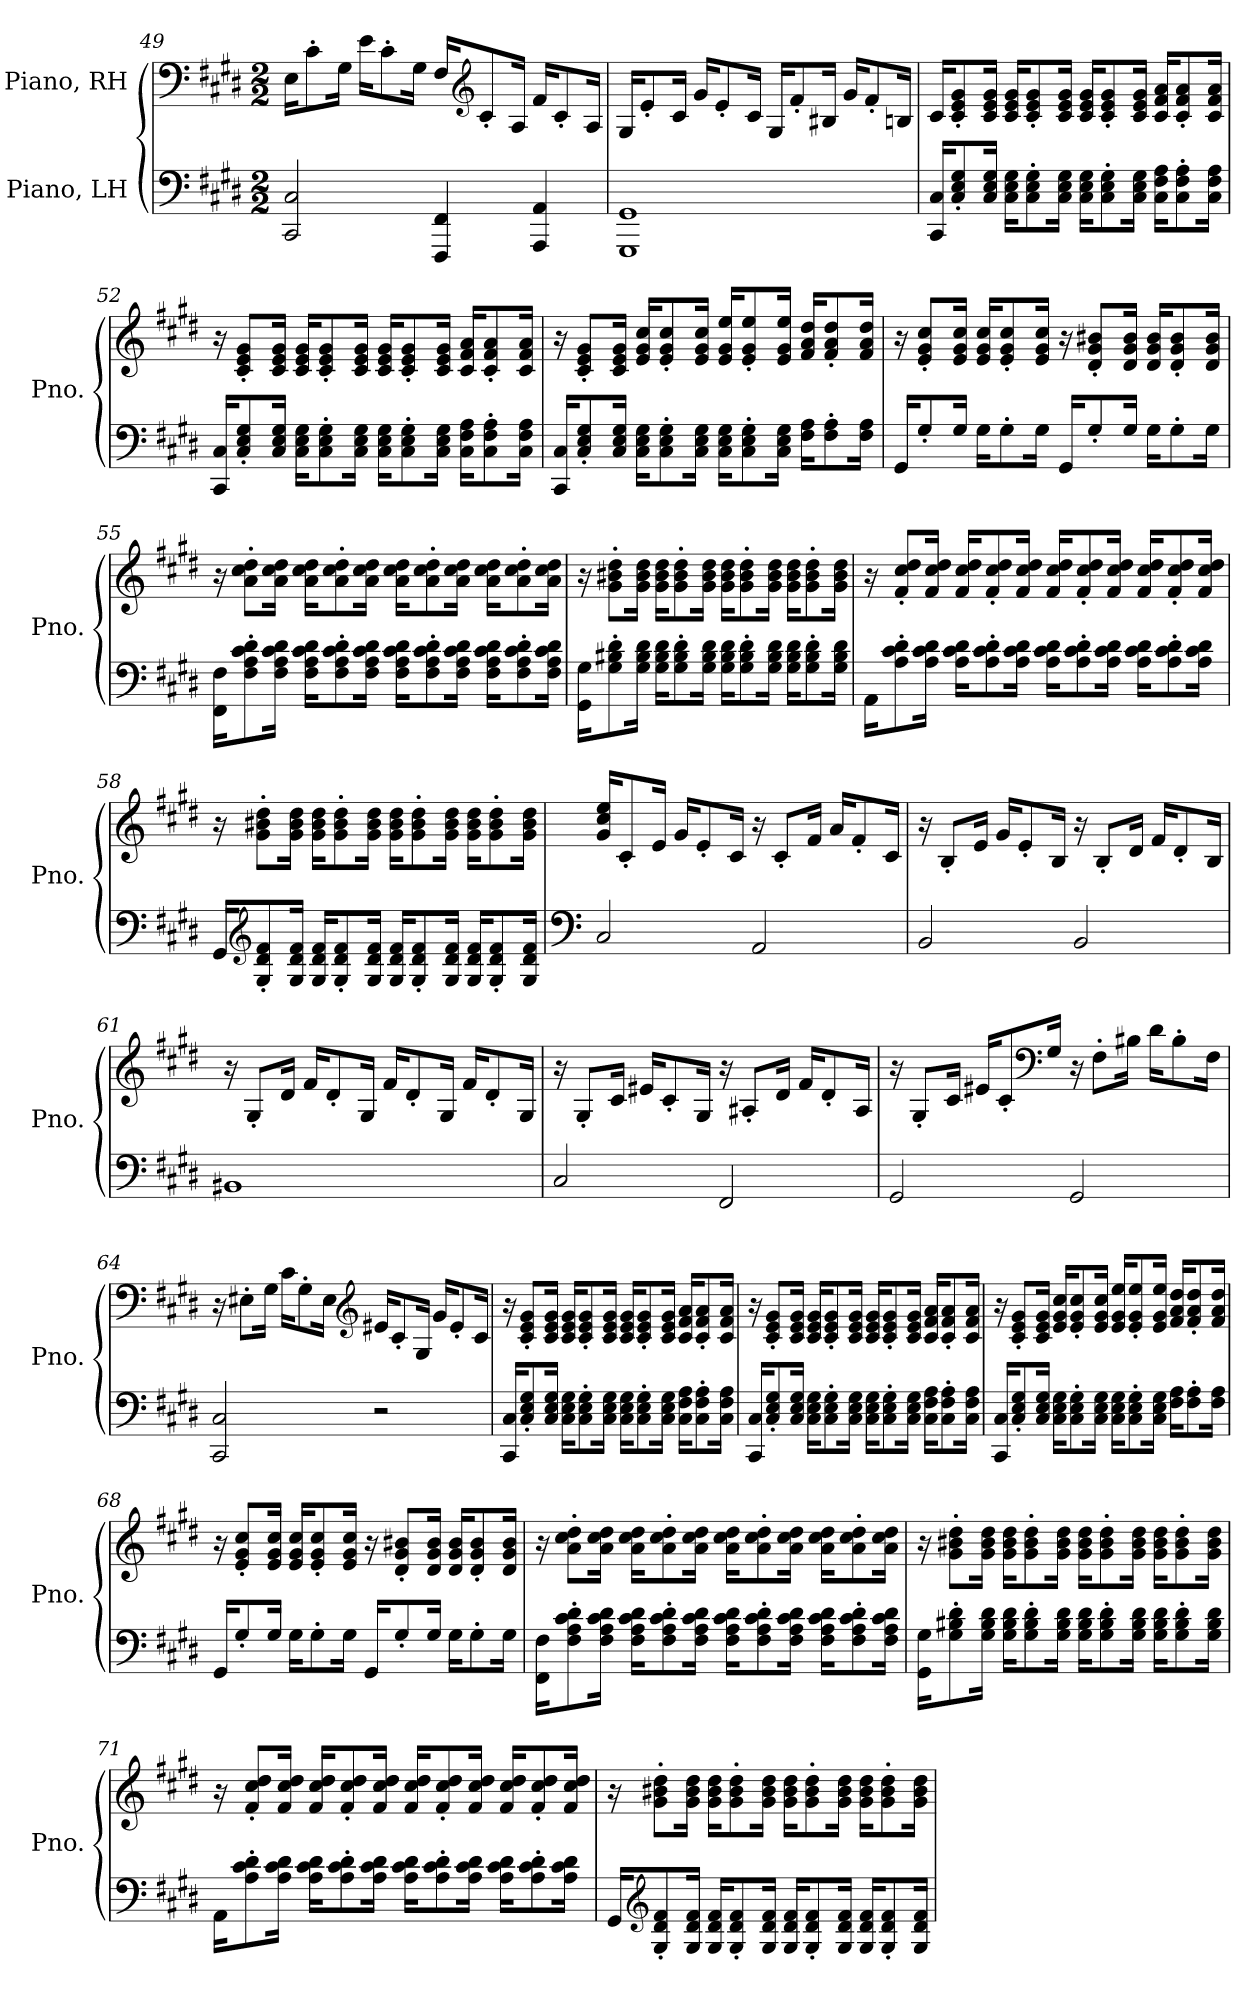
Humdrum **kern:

**kern	**kern
*part2	*part1
*staff2	*staff1
*I"Piano, LH	*I"Piano, RH
*I'Pno.	*I'Pno.
*clefF4	*clefF4
*k[f#c#g#d#]	*k[f#c#g#d#]
*M2/2	*M2/2
=49	=49
2CC#/ 2C#/	16E\KL
.	8c#'\
.	16G#\Jk
.	16e\KL
.	8c#'\
.	16G#\Jk
4FFF#/ 4FF#/	16F#/KL
*	*clefG2
.	8c#'/
.	16A/Jk
4AAA/ 4AA/	16f#/KL
.	8c#'/
.	16A/Jk
!!LO:LB:g=z
=50	=50
1GGG# 1GG#	16G#/KL
.	8e'/
.	16c#/Jk
.	16g#/KL
.	8e'/
.	16c#/Jk
.	16G#/KL
.	8f#'/
.	16B#X/Jk
.	16g#/KL
.	8f#'/
.	16Bn/Jk
=51	=51
16CC#/ 16C#/KL	16c#/KL
8C#/' 8E/' 8G#/'	8c#/' 8e/' 8g#/'
16C#/ 16E/ 16G#/Jk	16c#/ 16e/ 16g#/Jk
16C#\ 16E\ 16G#\KL	16c#/ 16e/ 16g#/KL
8C#\' 8E\' 8G#\'	8c#/' 8e/' 8g#/'
16C#\ 16E\ 16G#\Jk	16c#/ 16e/ 16g#/Jk
16C#\ 16E\ 16G#\KL	16c#/ 16e/ 16g#/KL
8C#\' 8E\' 8G#\'	8c#/' 8e/' 8g#/'
16C#\ 16E\ 16G#\Jk	16c#/ 16e/ 16g#/Jk
16C#\ 16F#\ 16A\KL	16c#/ 16f#/ 16a/KL
8C#\' 8F#\' 8A\'	8c#/' 8f#/' 8a/'
16C#\ 16F#\ 16A\Jk	16c#/ 16f#/ 16a/Jk
!!LO:LB:g=z
=52	=52
16CC#/ 16C#/KL	16r
8C#/' 8E/' 8G#/'	8c#/' 8e/' 8g#/'L
16C#/ 16E/ 16G#/Jk	16c#/ 16e/ 16g#/Jk
16C#\ 16E\ 16G#\KL	16c#/ 16e/ 16g#/KL
8C#\' 8E\' 8G#\'	8c#/' 8e/' 8g#/'
16C#\ 16E\ 16G#\Jk	16c#/ 16e/ 16g#/Jk
16C#\ 16E\ 16G#\KL	16c#/ 16e/ 16g#/KL
8C#\' 8E\' 8G#\'	8c#/' 8e/' 8g#/'
16C#\ 16E\ 16G#\Jk	16c#/ 16e/ 16g#/Jk
16C#\ 16F#\ 16A\KL	16c#/ 16f#/ 16a/KL
8C#\' 8F#\' 8A\'	8c#/' 8f#/' 8a/'
16C#\ 16F#\ 16A\Jk	16c#/ 16f#/ 16a/Jk
=53	=53
16CC#/ 16C#/KL	16r
8C#/' 8E/' 8G#/'	8c#/' 8e/' 8g#/'L
16C#/ 16E/ 16G#/Jk	16c#/ 16e/ 16g#/Jk
16C#\ 16E\ 16G#\KL	16e/ 16g#/ 16cc#/KL
8C#\' 8E\' 8G#\'	8e/' 8g#/' 8cc#/'
16C#\ 16E\ 16G#\Jk	16e/ 16g#/ 16cc#/Jk
16C#\ 16E\ 16G#\KL	16e/ 16g#/ 16ee/KL
8C#\' 8E\' 8G#\'	8e/' 8g#/' 8ee/'
16C#\ 16E\ 16G#\Jk	16e/ 16g#/ 16ee/Jk
16F#\ 16A\KL	16f#/ 16a/ 16dd#/KL
8F#\' 8A\'	8f#/' 8a/' 8dd#/'
16F#\ 16A\Jk	16f#/ 16a/ 16dd#/Jk
=54	=54
16GG#/KL	16r
8G#'/	8e/' 8g#/' 8cc#/'L
16G#/Jk	16e/ 16g#/ 16cc#/Jk
16G#\KL	16e/ 16g#/ 16cc#/KL
8G#'\	8e/' 8g#/' 8cc#/'
16G#\Jk	16e/ 16g#/ 16cc#/Jk
16GG#/KL	16r
8G#'/	8d#/' 8g#/' 8b#X/'L
16G#/Jk	16d#/ 16g#/ 16b#/Jk
16G#\KL	16d#/ 16g#/ 16b#/KL
8G#'\	8d#/' 8g#/' 8b#/'
16G#\Jk	16d#/ 16g#/ 16b#/Jk
!!LO:LB:g=z
=55	=55
16FF#\ 16F#\KL	16r
8F#\' 8A\' 8c#\' 8d#\'	8a\' 8cc#\' 8dd#\'L
16F#\ 16A\ 16c#\ 16d#\Jk	16a\ 16cc#\ 16dd#\Jk
16F#\ 16A\ 16c#\ 16d#\KL	16a\ 16cc#\ 16dd#\KL
8F#\' 8A\' 8c#\' 8d#\'	8a\' 8cc#\' 8dd#\'
16F#\ 16A\ 16c#\ 16d#\Jk	16a\ 16cc#\ 16dd#\Jk
16F#\ 16A\ 16c#\ 16d#\KL	16a\ 16cc#\ 16dd#\KL
8F#\' 8A\' 8c#\' 8d#\'	8a\' 8cc#\' 8dd#\'
16F#\ 16A\ 16c#\ 16d#\Jk	16a\ 16cc#\ 16dd#\Jk
16F#\ 16A\ 16c#\ 16d#\KL	16a\ 16cc#\ 16dd#\KL
8F#\' 8A\' 8c#\' 8d#\'	8a\' 8cc#\' 8dd#\'
16F#\ 16A\ 16c#\ 16d#\Jk	16a\ 16cc#\ 16dd#\Jk
=56	=56
16GG#\ 16G#\KL	16r
8G#\' 8B#X\' 8d#\'	8g#\' 8b#X\' 8dd#\'L
16G#\ 16B#\ 16d#\Jk	16g#\ 16b#\ 16dd#\Jk
16G#\ 16B#\ 16d#\KL	16g#\ 16b#\ 16dd#\KL
8G#\' 8B#\' 8d#\'	8g#\' 8b#\' 8dd#\'
16G#\ 16B#\ 16d#\Jk	16g#\ 16b#\ 16dd#\Jk
16G#\ 16B#\ 16d#\KL	16g#\ 16b#\ 16dd#\KL
8G#\' 8B#\' 8d#\'	8g#\' 8b#\' 8dd#\'
16G#\ 16B#\ 16d#\Jk	16g#\ 16b#\ 16dd#\Jk
16G#\ 16B#\ 16d#\KL	16g#\ 16b#\ 16dd#\KL
8G#\' 8B#\' 8d#\'	8g#\' 8b#\' 8dd#\'
16G#\ 16B#\ 16d#\Jk	16g#\ 16b#\ 16dd#\Jk
!!LO:LB:g=z
=57	=57
16AA\KL	16r
8A\' 8c#\' 8d#\'	8f#/' 8cc#/' 8dd#/'L
16A\ 16c#\ 16d#\Jk	16f#/ 16cc#/ 16dd#/Jk
16A\ 16c#\ 16d#\KL	16f#/ 16cc#/ 16dd#/KL
8A\' 8c#\' 8d#\'	8f#/' 8cc#/' 8dd#/'
16A\ 16c#\ 16d#\Jk	16f#/ 16cc#/ 16dd#/Jk
16A\ 16c#\ 16d#\KL	16f#/ 16cc#/ 16dd#/KL
8A\' 8c#\' 8d#\'	8f#/' 8cc#/' 8dd#/'
16A\ 16c#\ 16d#\Jk	16f#/ 16cc#/ 16dd#/Jk
16A\ 16c#\ 16d#\KL	16f#/ 16cc#/ 16dd#/KL
8A\' 8c#\' 8d#\'	8f#/' 8cc#/' 8dd#/'
16A\ 16c#\ 16d#\Jk	16f#/ 16cc#/ 16dd#/Jk
=58	=58
16GG#/KL	16r
*clefG2	*
8G#/' 8d#/' 8f#/'	8g#\' 8b#X\' 8dd#\'L
16G#/ 16d#/ 16f#/Jk	16g#\ 16b#\ 16dd#\Jk
16G#/ 16d#/ 16f#/KL	16g#\ 16b#\ 16dd#\KL
8G#/' 8d#/' 8f#/'	8g#\' 8b#\' 8dd#\'
16G#/ 16d#/ 16f#/Jk	16g#\ 16b#\ 16dd#\Jk
16G#/ 16d#/ 16f#/KL	16g#\ 16b#\ 16dd#\KL
8G#/' 8d#/' 8f#/'	8g#\' 8b#\' 8dd#\'
16G#/ 16d#/ 16f#/Jk	16g#\ 16b#\ 16dd#\Jk
16G#/ 16d#/ 16f#/KL	16g#\ 16b#\ 16dd#\KL
8G#/' 8d#/' 8f#/'	8g#\' 8b#\' 8dd#\'
16G#/ 16d#/ 16f#/Jk	16g#\ 16b#\ 16dd#\Jk
!!LO:PB:g=z
=59	=59
*clefF4	*
2C#/	16g#/ 16cc#/ 16ee/KL
.	8c#'/
.	16e/Jk
.	16g#/KL
.	8e'/
.	16c#/Jk
2AA/	16r
.	8c#'/L
.	16f#/Jk
.	16a/KL
.	8f#'/
.	16c#/Jk
=60	=60
2BB/	16r
.	8B'/L
.	16e/Jk
.	16g#/KL
.	8e'/
.	16B/Jk
2BB/	16r
.	8B'/L
.	16d#/Jk
.	16f#/KL
.	8d#'/
.	16B/Jk
=61	=61
1BB#X	16r
.	8G#'/L
.	16d#/Jk
.	16f#/KL
.	8d#'/
.	16G#/Jk
.	16f#/KL
.	8d#'/
.	16G#/Jk
.	16f#/KL
.	8d#'/
.	16G#/Jk
!!LO:LB:g=z
=62	=62
2C#/	16r
.	8G#'/L
.	16c#/Jk
.	16e#X/KL
.	8c#'/
.	16G#/Jk
2FF#/	16r
.	8A#X'/L
.	16d#/Jk
.	16f#/KL
.	8d#'/
.	16A#/Jk
=63	=63
2GG#/	16r
.	8G#'/L
.	16c#/Jk
.	16e#X/KL
.	8c#'/
*	*clefF4
.	16G#/Jk
2GG#/	16r
.	8F#'\L
.	16B#X\Jk
.	16d#\KL
.	8B#'\
.	16F#\Jk
!!LO:LB:g=z
=64	=64
2CC#/ 2C#/	16r
.	8E#X'\L
.	16G#\Jk
.	16c#\KL
.	8G#'\
.	16E#\Jk
*	*clefG2
2r	16e#X/KL
.	8c#'/
.	16G#/Jk
.	16g#/KL
.	8e#'/
.	16c#/Jk
=65	=65
16CC#/ 16C#/KL	16r
8C#/' 8E/' 8G#/'	8c#/' 8e/' 8g#/'L
16C#/ 16E/ 16G#/Jk	16c#/ 16e/ 16g#/Jk
16C#\ 16E\ 16G#\KL	16c#/ 16e/ 16g#/KL
8C#\' 8E\' 8G#\'	8c#/' 8e/' 8g#/'
16C#\ 16E\ 16G#\Jk	16c#/ 16e/ 16g#/Jk
16C#\ 16E\ 16G#\KL	16c#/ 16e/ 16g#/KL
8C#\' 8E\' 8G#\'	8c#/' 8e/' 8g#/'
16C#\ 16E\ 16G#\Jk	16c#/ 16e/ 16g#/Jk
16C#\ 16F#\ 16A\KL	16c#/ 16f#/ 16a/KL
8C#\' 8F#\' 8A\'	8c#/' 8f#/' 8a/'
16C#\ 16F#\ 16A\Jk	16c#/ 16f#/ 16a/Jk
!!LO:LB:g=z
=66	=66
16CC#/ 16C#/KL	16r
8C#/' 8E/' 8G#/'	8c#/' 8e/' 8g#/'L
16C#/ 16E/ 16G#/Jk	16c#/ 16e/ 16g#/Jk
16C#\ 16E\ 16G#\KL	16c#/ 16e/ 16g#/KL
8C#\' 8E\' 8G#\'	8c#/' 8e/' 8g#/'
16C#\ 16E\ 16G#\Jk	16c#/ 16e/ 16g#/Jk
16C#\ 16E\ 16G#\KL	16c#/ 16e/ 16g#/KL
8C#\' 8E\' 8G#\'	8c#/' 8e/' 8g#/'
16C#\ 16E\ 16G#\Jk	16c#/ 16e/ 16g#/Jk
16C#\ 16F#\ 16A\KL	16c#/ 16f#/ 16a/KL
8C#\' 8F#\' 8A\'	8c#/' 8f#/' 8a/'
16C#\ 16F#\ 16A\Jk	16c#/ 16f#/ 16a/Jk
=67	=67
16CC#/ 16C#/KL	16r
8C#/' 8E/' 8G#/'	8c#/' 8e/' 8g#/'L
16C#/ 16E/ 16G#/Jk	16c#/ 16e/ 16g#/Jk
16C#\ 16E\ 16G#\KL	16e/ 16g#/ 16cc#/KL
8C#\' 8E\' 8G#\'	8e/' 8g#/' 8cc#/'
16C#\ 16E\ 16G#\Jk	16e/ 16g#/ 16cc#/Jk
16C#\ 16E\ 16G#\KL	16e/ 16g#/ 16ee/KL
8C#\' 8E\' 8G#\'	8e/' 8g#/' 8ee/'
16C#\ 16E\ 16G#\Jk	16e/ 16g#/ 16ee/Jk
16F#\ 16A\KL	16f#/ 16a/ 16dd#/KL
8F#\' 8A\'	8f#/' 8a/' 8dd#/'
16F#\ 16A\Jk	16f#/ 16a/ 16dd#/Jk
=68	=68
16GG#/KL	16r
8G#'/	8e/' 8g#/' 8cc#/'L
16G#/Jk	16e/ 16g#/ 16cc#/Jk
16G#\KL	16e/ 16g#/ 16cc#/KL
8G#'\	8e/' 8g#/' 8cc#/'
16G#\Jk	16e/ 16g#/ 16cc#/Jk
16GG#/KL	16r
8G#'/	8d#/' 8g#/' 8b#X/'L
16G#/Jk	16d#/ 16g#/ 16b#/Jk
16G#\KL	16d#/ 16g#/ 16b#/KL
8G#'\	8d#/' 8g#/' 8b#/'
16G#\Jk	16d#/ 16g#/ 16b#/Jk
!!LO:LB:g=z
=69	=69
16FF#\ 16F#\KL	16r
8F#\' 8A\' 8c#\' 8d#\'	8a\' 8cc#\' 8dd#\'L
16F#\ 16A\ 16c#\ 16d#\Jk	16a\ 16cc#\ 16dd#\Jk
16F#\ 16A\ 16c#\ 16d#\KL	16a\ 16cc#\ 16dd#\KL
8F#\' 8A\' 8c#\' 8d#\'	8a\' 8cc#\' 8dd#\'
16F#\ 16A\ 16c#\ 16d#\Jk	16a\ 16cc#\ 16dd#\Jk
16F#\ 16A\ 16c#\ 16d#\KL	16a\ 16cc#\ 16dd#\KL
8F#\' 8A\' 8c#\' 8d#\'	8a\' 8cc#\' 8dd#\'
16F#\ 16A\ 16c#\ 16d#\Jk	16a\ 16cc#\ 16dd#\Jk
16F#\ 16A\ 16c#\ 16d#\KL	16a\ 16cc#\ 16dd#\KL
8F#\' 8A\' 8c#\' 8d#\'	8a\' 8cc#\' 8dd#\'
16F#\ 16A\ 16c#\ 16d#\Jk	16a\ 16cc#\ 16dd#\Jk
=70	=70
16GG#\ 16G#\KL	16r
8G#\' 8B#X\' 8d#\'	8g#\' 8b#X\' 8dd#\'L
16G#\ 16B#\ 16d#\Jk	16g#\ 16b#\ 16dd#\Jk
16G#\ 16B#\ 16d#\KL	16g#\ 16b#\ 16dd#\KL
8G#\' 8B#\' 8d#\'	8g#\' 8b#\' 8dd#\'
16G#\ 16B#\ 16d#\Jk	16g#\ 16b#\ 16dd#\Jk
16G#\ 16B#\ 16d#\KL	16g#\ 16b#\ 16dd#\KL
8G#\' 8B#\' 8d#\'	8g#\' 8b#\' 8dd#\'
16G#\ 16B#\ 16d#\Jk	16g#\ 16b#\ 16dd#\Jk
16G#\ 16B#\ 16d#\KL	16g#\ 16b#\ 16dd#\KL
8G#\' 8B#\' 8d#\'	8g#\' 8b#\' 8dd#\'
16G#\ 16B#\ 16d#\Jk	16g#\ 16b#\ 16dd#\Jk
!!LO:LB:g=z
=71	=71
16AA\KL	16r
8A\' 8c#\' 8d#\'	8f#/' 8cc#/' 8dd#/'L
16A\ 16c#\ 16d#\Jk	16f#/ 16cc#/ 16dd#/Jk
16A\ 16c#\ 16d#\KL	16f#/ 16cc#/ 16dd#/KL
8A\' 8c#\' 8d#\'	8f#/' 8cc#/' 8dd#/'
16A\ 16c#\ 16d#\Jk	16f#/ 16cc#/ 16dd#/Jk
16A\ 16c#\ 16d#\KL	16f#/ 16cc#/ 16dd#/KL
8A\' 8c#\' 8d#\'	8f#/' 8cc#/' 8dd#/'
16A\ 16c#\ 16d#\Jk	16f#/ 16cc#/ 16dd#/Jk
16A\ 16c#\ 16d#\KL	16f#/ 16cc#/ 16dd#/KL
8A\' 8c#\' 8d#\'	8f#/' 8cc#/' 8dd#/'
16A\ 16c#\ 16d#\Jk	16f#/ 16cc#/ 16dd#/Jk
=72	=72
16GG#/KL	16r
*clefG2	*
8G#/' 8d#/' 8f#/'	8g#\' 8b#X\' 8dd#\'L
16G#/ 16d#/ 16f#/Jk	16g#\ 16b#\ 16dd#\Jk
16G#/ 16d#/ 16f#/KL	16g#\ 16b#\ 16dd#\KL
8G#/' 8d#/' 8f#/'	8g#\' 8b#\' 8dd#\'
16G#/ 16d#/ 16f#/Jk	16g#\ 16b#\ 16dd#\Jk
16G#/ 16d#/ 16f#/KL	16g#\ 16b#\ 16dd#\KL
8G#/' 8d#/' 8f#/'	8g#\' 8b#\' 8dd#\'
16G#/ 16d#/ 16f#/Jk	16g#\ 16b#\ 16dd#\Jk
16G#/ 16d#/ 16f#/KL	16g#\ 16b#\ 16dd#\KL
8G#/' 8d#/' 8f#/'	8g#\' 8b#\' 8dd#\'
16G#/ 16d#/ 16f#/Jk	16g#\ 16b#\ 16dd#\Jk
=	=
*-	*-
